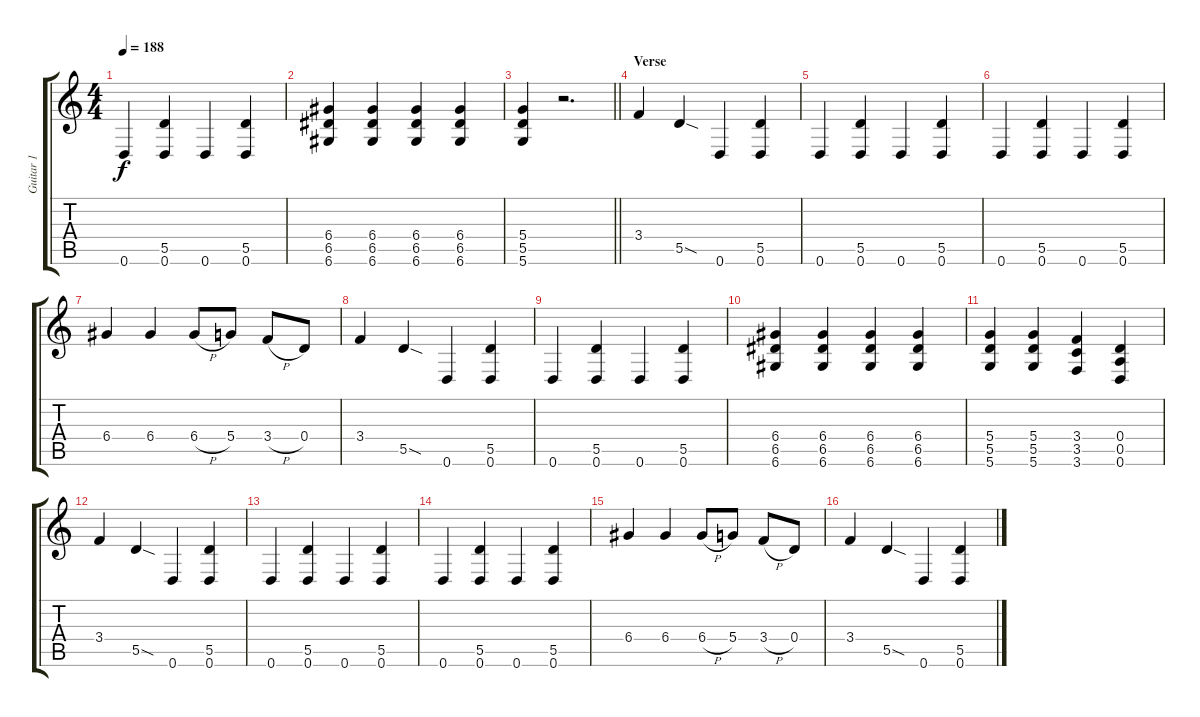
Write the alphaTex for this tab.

\track ("Guitar 1" "Guitar 1") {instrument distortionguitar}
\staff {score tabs}
\tuning (E4 B3 G3 D3 A2 D2) {hide}
\ts (4 4)
\tempo 188
\clef g2
\ks c
0.6.4{dy f} (5.5 0.6).4 0.6.4 (5.5 0.6).4 |
(6.4 6.5 6.6).4 (6.4 6.5 6.6).4 (6.4 6.5 6.6).4 (6.4 6.5 6.6).4 |
\barLineRight lightlight
(5.4 5.5 5.6).4 r.2{d} |
\section ("" "Verse")
3.4.4 5.5{sod}.4 0.6.4 (5.5 0.6).4 |
0.6.4 (5.5 0.6).4 0.6.4 (5.5 0.6).4 |
0.6.4 (5.5 0.6).4 0.6.4 (5.5 0.6).4 |
6.4.4 6.4.4 6.4{h}.8 5.4.8 3.4{h}.8 0.4.8 |
3.4.4 5.5{sod}.4 0.6.4 (5.5 0.6).4 |
0.6.4 (5.5 0.6).4 0.6.4 (5.5 0.6).4 |
(6.4 6.5 6.6).4 (6.4 6.5 6.6).4 (6.4 6.5 6.6).4 (6.4 6.5 6.6).4 |
(5.4 5.5 5.6).4 (5.4 5.5 5.6).4 (3.4 3.5 3.6).4 (0.4 0.5 0.6).4 |
3.4.4 5.5{sod}.4 0.6.4 (5.5 0.6).4 |
0.6.4 (5.5 0.6).4 0.6.4 (5.5 0.6).4 |
0.6.4 (5.5 0.6).4 0.6.4 (5.5 0.6).4 |
6.4.4 6.4.4 6.4{h}.8 5.4.8 3.4{h}.8 0.4.8 |
3.4.4 5.5{sod}.4 0.6.4 (5.5 0.6).4
